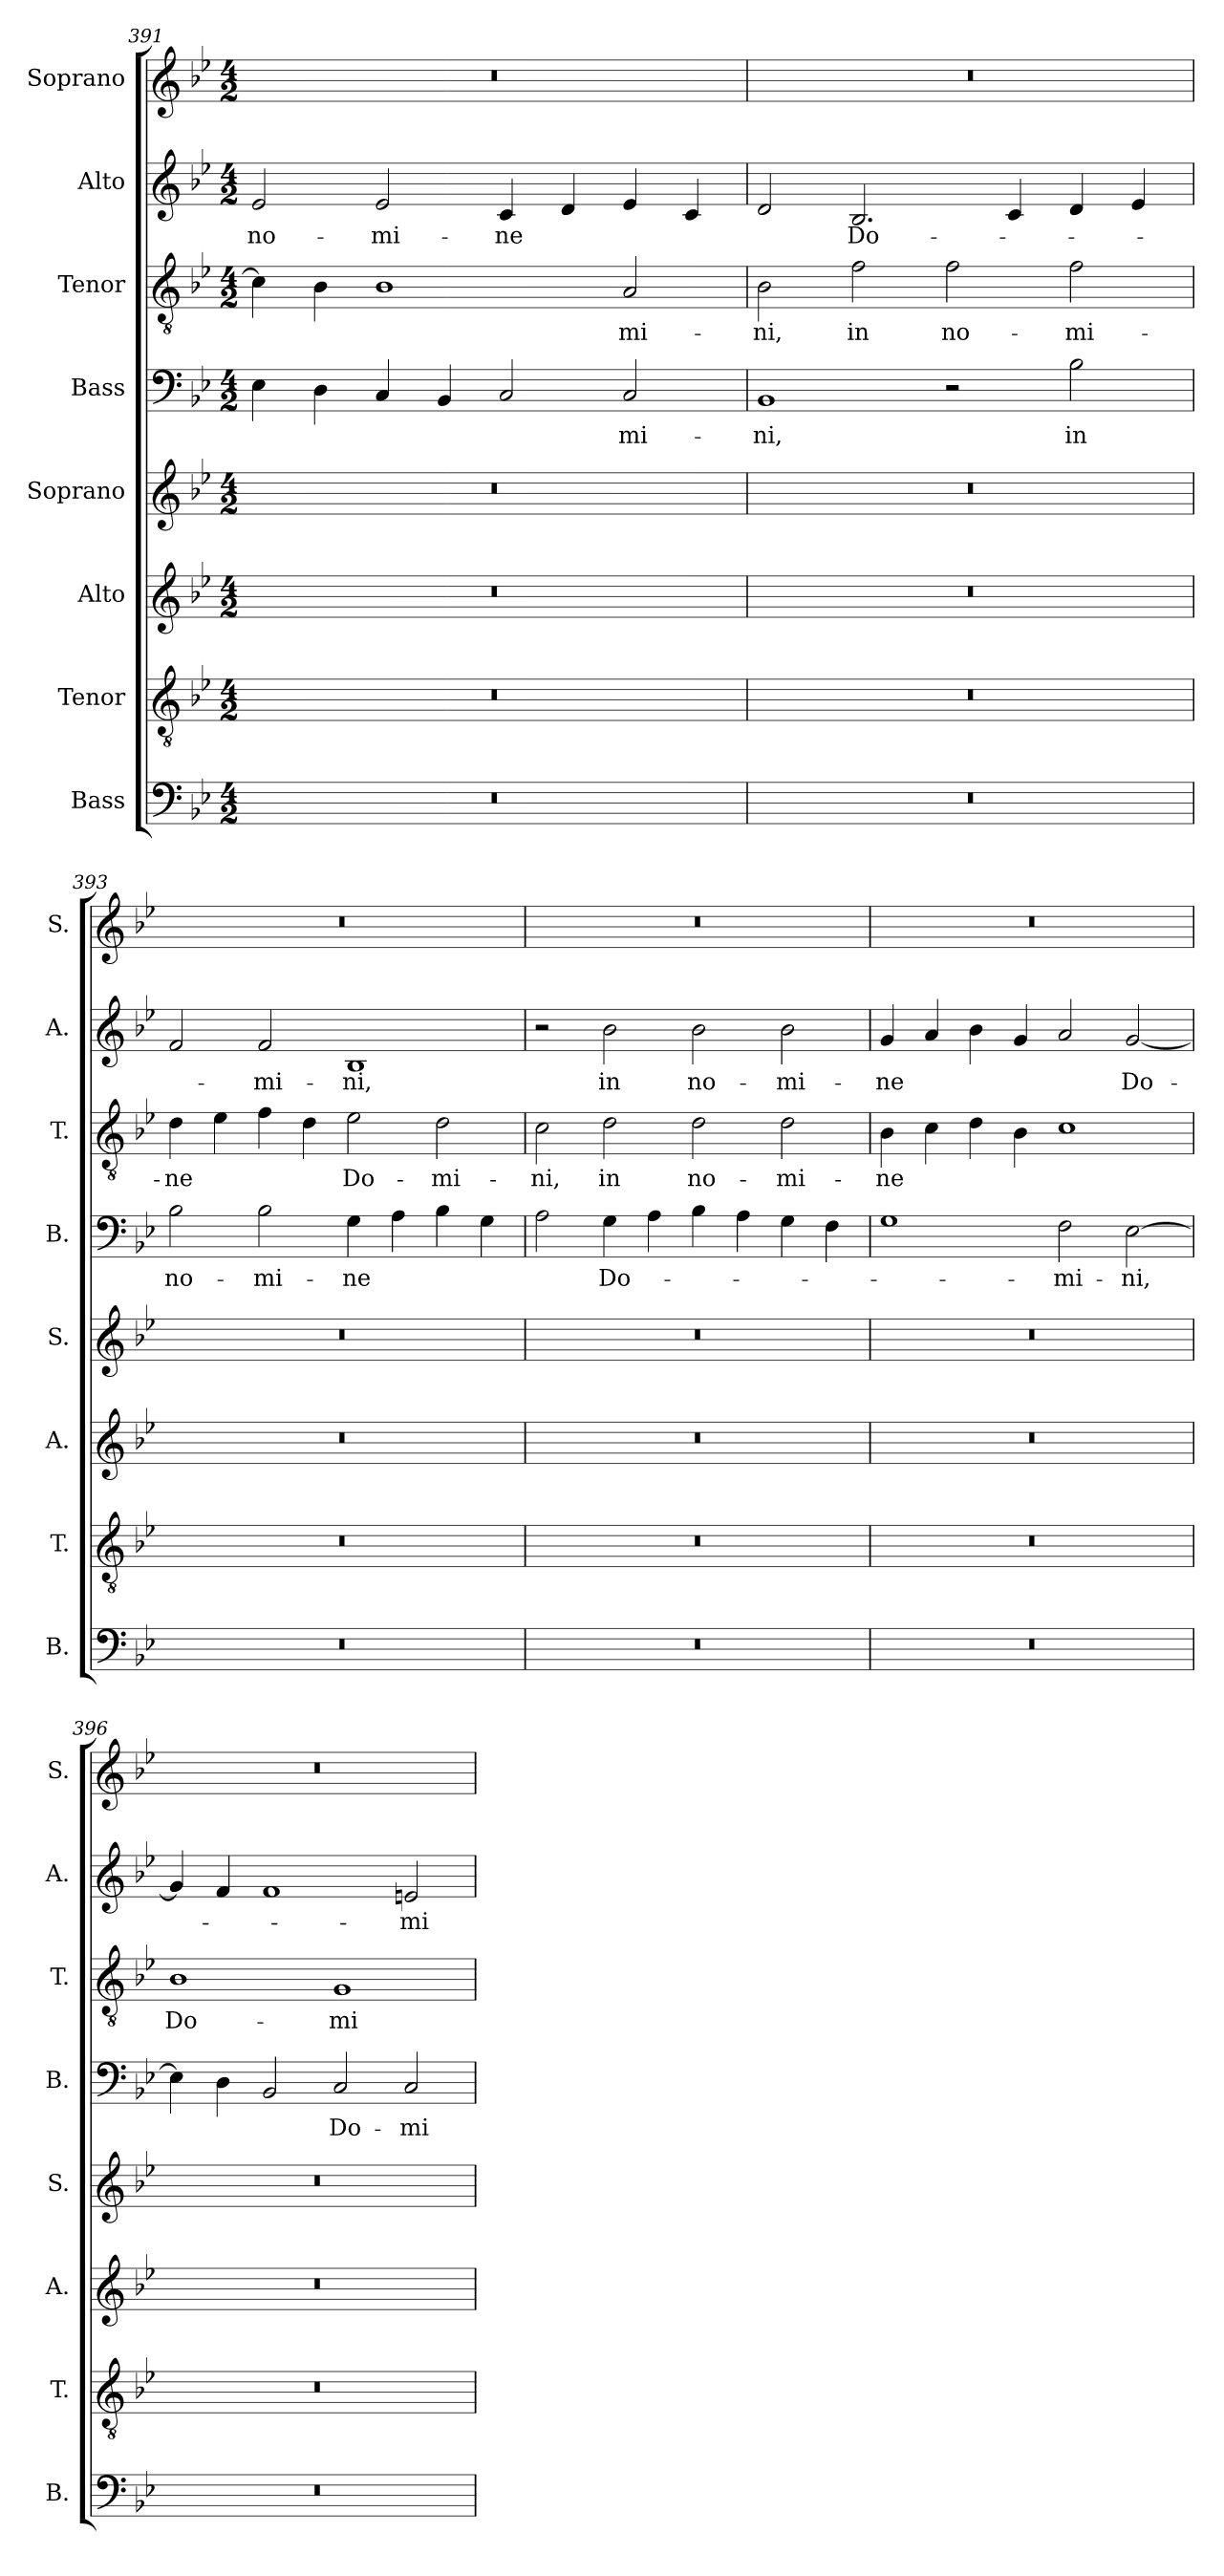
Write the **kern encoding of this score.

**kern	**kern	**kern	**kern	**kern	**text	**kern	**text	**kern	**text	**kern
*part8	*part7	*part6	*part5	*part4	*part4	*part3	*part3	*part2	*part2	*part1
*staff8	*staff7	*staff6	*staff5	*staff4	*staff4	*staff3	*staff3	*staff2	*staff2	*staff1
*I"Bass	*I"Tenor	*I"Alto	*I"Soprano	*I"Bass	*	*I"Tenor	*	*I"Alto	*	*I"Soprano
*I'B.	*I'T.	*I'A.	*I'S.	*I'B.	*	*I'T.	*	*I'A.	*	*I'S.
*clefF4	*clefGv2	*clefG2	*clefG2	*clefF4	*	*clefGv2	*	*clefG2	*	*clefG2
*	*ITrd7c12	*	*	*	*	*ITrd7c12	*	*	*	*
*k[b-e-]	*k[b-e-]	*k[b-e-]	*k[b-e-]	*k[b-e-]	*	*k[b-e-]	*	*k[b-e-]	*	*k[b-e-]
*B-:	*B-:	*B-:	*B-:	*B-:	*	*B-:	*	*B-:	*	*B-:
*M4/2	*M4/2	*M4/2	*M4/2	*M4/2	*	*M4/2	*	*M4/2	*	*M4/2
=391	=391	=391	=391	=391	=391	=391	=391	=391	=391	=391
!LO:N:vis=1	!LO:N:vis=1	!LO:N:vis=1	!LO:N:vis=1	!	!	!	!	!	!	!
!	!	!	!	!	!	!	!	!	!LO:LY:b:color=#000000	!LO:N:vis=1
0r	0r	0r	0r	4E-i\	.	4Ci\]	.	2e-i/	no-	0r
.	.	.	.	4Di\	.	4BB-i\	.	.	.	.
!	!	!	!	!	!	!	!	!	!LO:LY:b:color=#000000	!
.	.	.	.	4Ci/	.	1BB-i	.	2e-i/	-mi-	.
.	.	.	.	4BB-i/	.	.	.	.	.	.
!	!	!	!	!	!	!	!	!	!LO:LY:b:color=#000000	!
.	.	.	.	2Ci/	.	.	.	4ci/	-ne	.
.	.	.	.	.	.	.	.	4di/	.	.
!	!	!	!	!	!LO:LY:b:color=#000000	!	!	!	!	!
!	!	!	!	!	!	!	!LO:LY:b:color=#000000	!	!	!
.	.	.	.	2Ci/	-mi-	2AAi/	-mi-	4e-i/	.	.
.	.	.	.	.	.	.	.	4ci/	.	.
!!LO:PB:g=z
=392	=392	=392	=392	=392	=392	=392	=392	=392	=392	=392
!LO:N:vis=1	!LO:N:vis=1	!LO:N:vis=1	!LO:N:vis=1	!	!	!	!	!	!	!
!	!	!	!	!	!LO:LY:b:color=#000000	!	!	!	!	!
!	!	!	!	!	!	!	!LO:LY:b:color=#000000	!	!	!LO:N:vis=1
0r	0r	0r	0r	1BB-i	-ni,	2BB-i\	-ni,	2di/	.	0r
!	!	!	!	!	!	!	!LO:LY:b:color=#000000	!	!	!
!	!	!	!	!	!	!	!	!	!LO:LY:b:color=#000000	!
.	.	.	.	.	.	2Fi\	in	2.B-i/	Do-	.
!	!	!	!	!	!	!	!LO:LY:b:color=#000000	!	!	!
.	.	.	.	2r	.	2Fi\	no-	.	.	.
.	.	.	.	.	.	.	.	4ci/	.	.
!	!	!	!	!	!LO:LY:b:color=#000000	!	!	!	!	!
!	!	!	!	!	!	!	!LO:LY:b:color=#000000	!	!	!
.	.	.	.	2B-i\	in	2Fi\	-mi-	4di/	.	.
.	.	.	.	.	.	.	.	4e-i/	.	.
=393	=393	=393	=393	=393	=393	=393	=393	=393	=393	=393
!LO:N:vis=1	!LO:N:vis=1	!LO:N:vis=1	!LO:N:vis=1	!	!	!	!	!	!	!
!	!	!	!	!	!LO:LY:b:color=#000000	!	!	!	!	!
!	!	!	!	!	!	!	!LO:LY:b:color=#000000	!	!	!LO:N:vis=1
0r	0r	0r	0r	2B-i\	no-	4Di\	-ne	2fi/	.	0r
.	.	.	.	.	.	4E-i\	.	.	.	.
!	!	!	!	!	!LO:LY:b:color=#000000	!	!	!	!	!
!	!	!	!	!	!	!	!	!	!LO:LY:b:color=#000000	!
.	.	.	.	2B-i\	-mi-	4Fi\	.	2fi/	-mi-	.
.	.	.	.	.	.	4Di\	.	.	.	.
!	!	!	!	!	!LO:LY:b:color=#000000	!	!	!	!	!
!	!	!	!	!	!	!	!LO:LY:b:color=#000000	!	!	!
!	!	!	!	!	!	!	!	!	!LO:LY:b:color=#000000	!
.	.	.	.	4Gi\	-ne	2E-i\	Do-	1B-i	-ni,	.
.	.	.	.	4Ai\	.	.	.	.	.	.
!	!	!	!	!	!	!	!LO:LY:b:color=#000000	!	!	!
.	.	.	.	4B-i\	.	2Di\	-mi-	.	.	.
.	.	.	.	4Gi\	.	.	.	.	.	.
=394	=394	=394	=394	=394	=394	=394	=394	=394	=394	=394
!LO:N:vis=1	!LO:N:vis=1	!LO:N:vis=1	!LO:N:vis=1	!	!	!	!	!	!	!
!	!	!	!	!	!	!	!LO:LY:b:color=#000000	!	!	!LO:N:vis=1
0r	0r	0r	0r	2Ai\	.	2Ci\	-ni,	2r	.	0r
!	!	!	!	!	!LO:LY:b:color=#000000	!	!	!	!	!
!	!	!	!	!	!	!	!LO:LY:b:color=#000000	!	!	!
!	!	!	!	!	!	!	!	!	!LO:LY:b:color=#000000	!
.	.	.	.	4Gi\	Do-	2Di\	in	2b-i\	in	.
.	.	.	.	4Ai\	.	.	.	.	.	.
!	!	!	!	!	!	!	!LO:LY:b:color=#000000	!	!	!
!	!	!	!	!	!	!	!	!	!LO:LY:b:color=#000000	!
.	.	.	.	4B-i\	.	2Di\	no-	2b-i\	no-	.
.	.	.	.	4Ai\	.	.	.	.	.	.
!	!	!	!	!	!	!	!LO:LY:b:color=#000000	!	!	!
!	!	!	!	!	!	!	!	!	!LO:LY:b:color=#000000	!
.	.	.	.	4Gi\	.	2Di\	-mi-	2b-i\	-mi-	.
.	.	.	.	4Fi\	.	.	.	.	.	.
=395	=395	=395	=395	=395	=395	=395	=395	=395	=395	=395
!LO:N:vis=1	!LO:N:vis=1	!LO:N:vis=1	!LO:N:vis=1	!	!	!	!	!	!	!
!	!	!	!	!	!	!	!LO:LY:b:color=#000000	!	!	!
!	!	!	!	!	!	!	!	!	!LO:LY:b:color=#000000	!LO:N:vis=1
0r	0r	0r	0r	1Gi	.	4BB-i\	-ne	4gi/	-ne	0r
.	.	.	.	.	.	4Ci\	.	4ai/	.	.
.	.	.	.	.	.	4Di\	.	4b-i\	.	.
.	.	.	.	.	.	4BB-i\	.	4gi/	.	.
!	!	!	!	!	!LO:LY:b:color=#000000	!	!	!	!	!
.	.	.	.	2Fi\	-mi-	1Ci	.	2ai/	.	.
!	!	!	!	!	!LO:LY:b:color=#000000	!	!	!	!	!
!	!	!	!	!	!	!	!	!	!LO:LY:b:color=#000000	!
.	.	.	.	[2E-i\	-ni,	.	.	[2gi/	Do-	.
=396	=396	=396	=396	=396	=396	=396	=396	=396	=396	=396
!LO:N:vis=1	!LO:N:vis=1	!LO:N:vis=1	!LO:N:vis=1	!	!	!	!	!	!	!
!	!	!	!	!	!	!	!LO:LY:b:color=#000000	!	!	!LO:N:vis=1
0r	0r	0r	0r	4E-i\]	.	1BB-i	Do-	4gi/]	.	0r
.	.	.	.	4Di\	.	.	.	4fi/	.	.
.	.	.	.	2BB-i/	.	.	.	1fi	.	.
!	!	!	!	!	!LO:LY:b:color=#000000	!	!	!	!	!
!	!	!	!	!	!	!	!LO:LY:b:color=#000000	!	!	!
.	.	.	.	2Ci/	Do-	1GGi	-mi-	.	.	.
!	!	!	!	!	!LO:LY:b:color=#000000	!	!	!	!	!
!	!	!	!	!	!	!	!	!	!LO:LY:b:color=#000000	!
.	.	.	.	2Ci/	-mi-	.	.	2eni/	-mi-	.
=	=	=	=	=	=	=	=	=	=	=
*-	*-	*-	*-	*-	*-	*-	*-	*-	*-	*-
